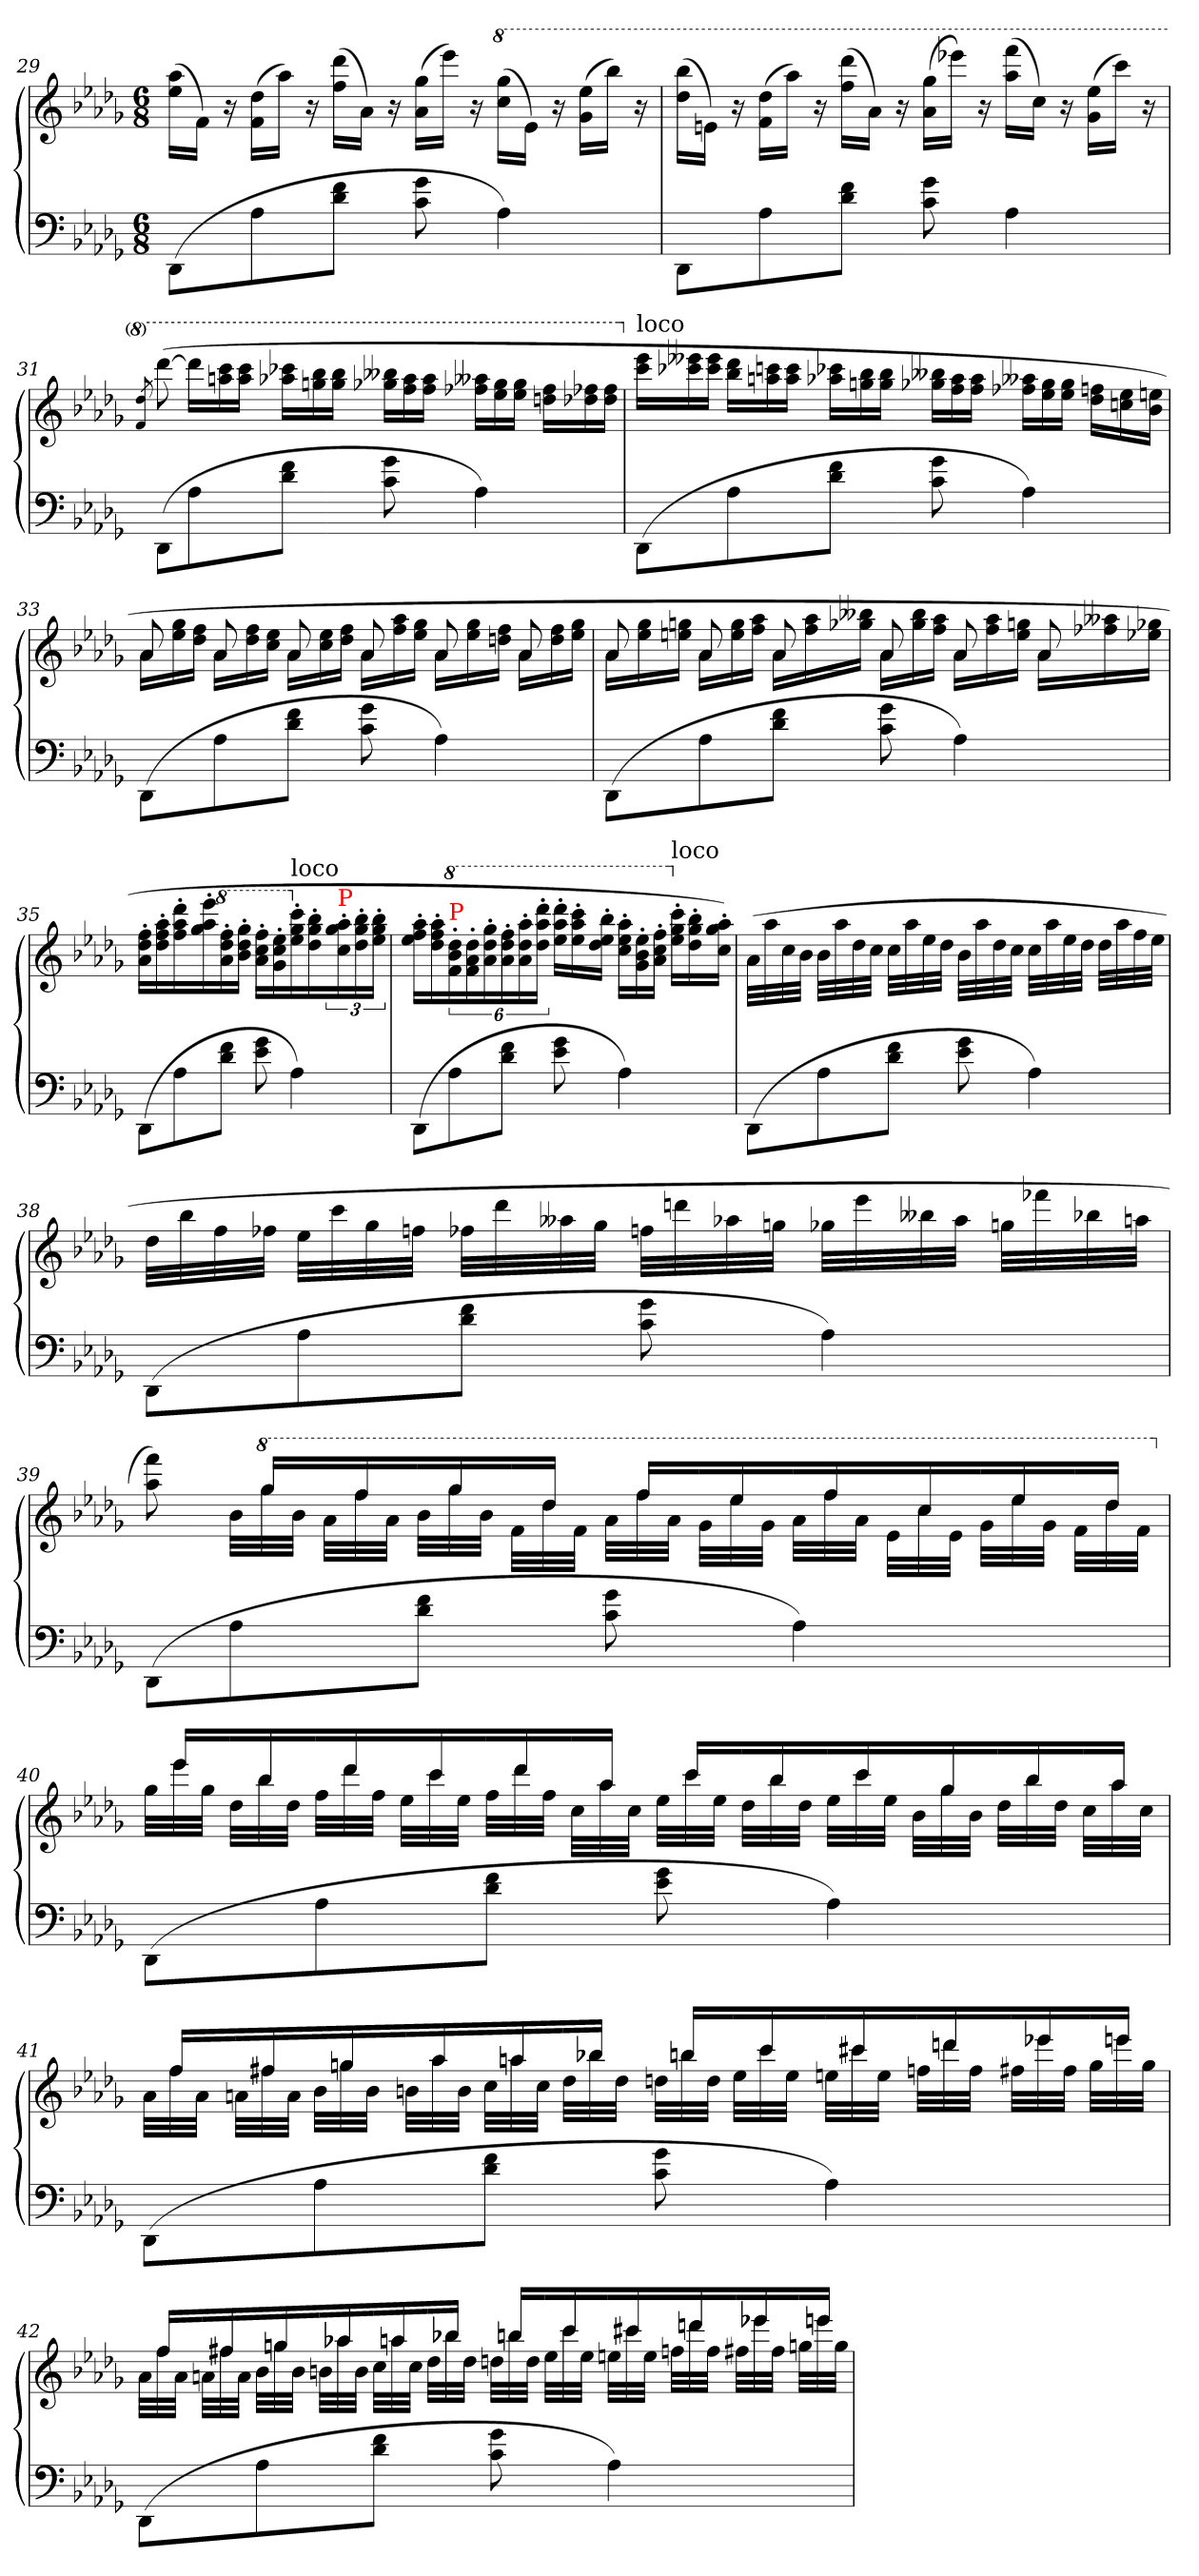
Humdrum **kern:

**kern	**kern
*part1	*part1
*staff2	*staff1
*clefF4	*clefG2
*k[b-e-a-d-g-]	*k[b-e-a-d-g-]
*D-:	*D-:
*M6/8	*M6/8
*	*Xtuplet
=29	=29
(>8DD-L	(>24aa- 24ee-LL
.	24fJJ)
.	24r
8A-	(>24dd- 24fLL
.	24aa-JJ)
.	24r
8f 8d-J	(>24ddd- 24ffLL
.	24a-JJ)
.	24r
8g- 8c	(>24gg- 24a-LL
.	24eee-JJ)
.	24r
*	*8va
4A-)	(>24ggg-\ 24ccc\LL
.	24ee-\JJ)
.	24r
.	(>24eee- 24gg-LL
.	24bbb-JJ)
.	24r
=30	=30
8DD-L	(>24bbb- 24ddd-LL
.	24eenJJ)
.	24r
8A-	(>24ddd- 24ffLL
.	24aaa-JJ)
.	24r
8f 8d-J	(>24dddd- 24fffLL
.	24aa-JJ)
.	24r
8g- 8c	(>24ggg- 24aa-LL
.	24eeee-XJJ)
.	24r
4A-	(>24ffff 24aaa-LL
.	24cccJJ)
.	24r
.	(>24eee- 24gg-LL
.	24ccccJJ)
.	24r
=31	=31
.	8qddd-/ 8qff/
(>8DD-L	(>[8dddd-
8A-	24dddd-LL]
.	24cccc 24aaan
.	24cccc 24aaaJJ
8f 8d-J	24cccc-X 24aaa-XLL
.	24bbb- 24gggn
.	24bbb- 24gggJJ
8g- 8c	24bbb--X 24ggg-XLL
.	24aaa- 24fff
.	24aaa- 24fffJJ
4A-)	24aaa--X 24fff-XLL
.	24ggg- 24eee-
.	24ggg- 24eee-JJ
.	24fff- 24dddnLL
.	24fff-X 24ddd-X
.	24fff- 24ddd-JJ
=32	=32
*	*X8va
!	!LO:TX:a:t=loco
(>8DD-L	24eee- 24cccLL
.	24eee--X 24ccc-X
.	24eee-- 24ccc-JJ
8A-	24ddd- 24bb-LL
.	24cccn 24aan
.	24ccc 24aaJJ
8f 8d-J	24ccc-X 24aa-XLL
.	24bb- 24ggn
.	24bb- 24ggJJ
8g- 8c	24bb--X 24gg-XLL
.	24aa- 24ff
.	24aa- 24ffJJ
4A-)	24aa--X 24ff-XLL
.	24gg- 24ee-j
.	24gg- 24ee-jJJ
.	24ffn 24dd-LL
.	24ee-j 24ccnj
.	24een 24b-jJJ
=33	=33
*	*^
(>8DD-L	8a-	24a-LL
.	.	24gg- 24ee-
.	.	24ff 24dd-JJ
8A-	8a-	24a-LL
.	.	24ff 24dd-
.	.	24ee- 24ccJJ
8f 8d-J	8a-	24a-LL
.	.	24ee- 24cc
.	.	24ff 24dd-JJ
8g- 8c	8a-	24a-LL
.	.	24aa- 24ff
.	.	24gg- 24ee-JJ
4A-)	8a-	24a-LL
.	.	24gg- 24ee-
.	.	24ff 24ddnJJ
.	8a-	24a-LL
.	.	24ff 24dd
.	.	24gg- 24ee-JJ
=34	=34	=34
(>8DD-L	8a-	24a-LL
.	.	24gg- 24ee-
.	.	24ggn 24eenJJ
8A-	8a-	24a-LL
.	.	24gg 24ee
.	.	24aa- 24ffJJ
8f 8d-J	8a-	24a-LL
.	.	24aa- 24ff
.	.	24bb--X 24gg-XJJ
8g- 8c	8a-	24a-LL
.	.	24bb-- 24gg-
.	.	24aa- 24ffJJ
4A-)	8a-	24a-LL
.	.	24aa- 24ff
.	.	24ggn 24eeJJ
.	8a-	24a-LL
.	.	24aa--X 24ff-X
.	.	24gg-X 24ee-XJJ
*	*v	*v
=35	=35
(>8DD-L	16ff'> 16dd-'> 16a-'>LL
.	16aa-'> 16ff'> 16dd-'>
8A-	16ddd-'> 16aa-'> 16ff'>
.	16eee-'> 16aa-'> 16gg-'>
*	*8va
8f 8d-J	16fff'> 16ddd-'> 16aa-'>
.	16ggg-'> 16ddd-'> 16bb-'>JJ
8g- 8e-	16fff'> 16ccc'> 16aa-'>LL
.	16eee-'> 16ccc'> 16gg-'>
*	*X8va
!	!LO:TX:a:t=loco
4A-)	16ccc'> 16gg-'> 16ee-'>
.	16bb-'> 16gg-'> 16dd-'>
*	*tuplet
!	!LO:TX:a:color=red:t=P
.	24aa-'> 24gg-'> 24cc'>
.	24bb-'> 24gg-'> 24dd-'>
.	24bb-'> 24gg-'> 24ee-'>JJ
=36	=36
(>8DD-L	16aa-'> 16ff'> 16ee-'>LL
.	16aa-'> 16ff'> 16dd-'>
*	*8va
!	!LO:TX:a:color=red:t=P
8A-	24ddd-'> 24bb-'> 24ff'>
.	24ddd-'> 24aa-'> 24ff'>
.	24ggg-'> 24ddd-'> 24aa-'>
8f 8d-J	24fff'> 24ddd-'> 24aa-'>
.	24aaa-'> 24ddd-'> 24aa-'>
.	24dddd-'> 24aaa-'> 24ddd-'>JJ
*	*Xtuplet
8g- 8e-	24dddd-'> 24aaa-'> 24eee-'>LL
.	24cccc'> 24aaa-'> 24eee-'>
.	24bbb-'> 24eee-'> 24ddd-'>JJ
4A-)	24aaa-'> 24eee-'> 24ccc'>LL
.	24eee-'> 24bb-'> 24gg-'>
.	24fff'> 24ccc'> 24aa-'>JJ
*	*X8va
!	!LO:TX:a:t=loco
.	24ccc'> 24gg-'> 24ee-'>LL
.	24bb-'> 24gg-'> 24dd-'>
.	24aa-'> 24gg-'> 24cc'>JJ)
=37	=37
(>8DD-L	(>32a-LLL
.	32aa-
.	32cc
.	32b-JJJ
8A-	32b-LLL
.	32aa-
.	32dd-
.	32ccJJJ
8f 8d-J	32ccLLL
.	32aa-
.	32ee-
.	32dd-JJJ
8g- 8e-	32b-LLL
.	32aa-
.	32dd-
.	32ccJJJ
4A-)	32ccLLL
.	32aa-
.	32ee-
.	32dd-JJJ
.	32dd-LLL
.	32aa-
.	32ff
.	32ee-JJJ
=38	=38
(>8DD-L	32dd-LLL
.	32bb-
.	32ff
.	32ff-XJJJ
8A-	32ee-LLL
.	32ccc
.	32gg-
.	32ffnJJJ
8f 8d-J	32ff-XLLL
.	32ddd-
.	32aa--X
.	32gg-JJJ
8g- 8c	32ffnLLL
.	32dddn
.	32aa-X
.	32ggnJJJ
4A-)	32gg-XLLL
.	32eee-
.	32bb--X
.	32aa-JJJ
.	32ggnLLL
.	32fff-X
.	32bb-X
.	32aanJJJ
=39	=39
*	*^
(>8DD-L	8ryy	8fff 8aa-)
8A-	48ryy	48b-LLL
*	*8va	*
.	24ggg-LL	48ggg-
.	.	48bb-JJJ
.	48ryy	48aa-LLL
.	24fff	48fff
.	.	48aa-JJJ
8f 8d-J	48ryy	48bb-LLL
.	24ggg-	48ggg-
.	.	48bb-JJJ
.	48ryy	48ffLLL
.	24ddd-JJ	48ddd-
.	.	48ffJJJ
8g- 8c	48ryy	48aa-LLL
.	24fffLL	48fff
.	.	48aa-JJJ
.	48ryy	48gg-LLL
.	24eee-	48eee-
.	.	48gg-JJJ
4A-)	48ryy	48aa-LLL
.	24fff	48fff
.	.	48aa-JJJ
.	48ryy	48ee-LLL
.	24ccc	48ccc
.	.	48ee-JJJ
.	48ryy	48gg-LLL
.	24eee-	48eee-
.	.	48gg-JJJ
.	48ryy	48ffLLL
.	24ddd-JJ	48ddd-
.	.	48ffJJJ
=40	=40	=40
*	*X8va	*
(>8DD-L	48ryy	48gg-LLL
.	24eee-LL	48eee-
.	.	48gg-JJJ
.	48ryy	48dd-LLL
.	24bb-	48bb-
.	.	48dd-JJJ
8A-	48ryy	48ffLLL
.	24ddd-	48ddd-
.	.	48ffJJJ
.	48ryy	48ee-LLL
.	24ccc	48ccc
.	.	48ee-JJJ
8f 8d-J	48ryy	48ffLLL
.	24ddd-	48ddd-
.	.	48ffJJJ
.	48ryy	48ccLLL
.	24aa-JJ	48aa-
.	.	48ccJJJ
8g- 8e-	48ryy	48ee-LLL
.	24cccLL	48ccc
.	.	48ee-JJJ
.	48ryy	48dd-LLL
.	24bb-	48bb-
.	.	48dd-JJJ
4A-)	48ryy	48ee-LLL
.	24ccc	48ccc
.	.	48ee-JJJ
.	48ryy	48b-LLL
.	24gg-	48gg-
.	.	48b-JJJ
.	48ryy	48dd-LLL
.	24bb-	48bb-
.	.	48dd-JJJ
.	48ryy	48ccLLL
.	24aa-JJ	48aa-
.	.	48ccJJJ
=41	=41	=41
(>8DD-L	48ryy	48a-LLL
.	24ffLL	48ff
.	.	48a-JJJ
.	48ryy	48anLLL
.	24ff#X	48ff#X
.	.	48aJJJ
8A-	48ryy	48b-LLL
.	24ggn	48ggn
.	.	48b-JJJ
.	48ryy	48bnLLL
.	24aa-j	48aa-j
.	.	48bJJJ
8f 8d-J	48ryy	48ccLLL
.	24aan	48aan
.	.	48ccJJJ
.	48ryy	48dd-LLL
.	24bb-XJJ	48bb-X
.	.	48dd-JJJ
8g- 8c	48ryy	48ddnLLL
.	24bbnLL	48bbn
.	.	48ddJJJ
.	48ryy	48ee-LLL
.	24ccc	48ccc
.	.	48ee-JJJ
4A-)	48ryy	48eenLLL
.	24ccc#X	48ccc#X
.	.	48eeJJJ
.	48ryy	48ffnLLL
.	24dddn	48dddn
.	.	48ffJJJ
.	48ryy	48ff#XLLL
.	24eee-X	48eee-X
.	.	48ff#JJJ
.	48ryy	48ggLLL
.	24eeenJJ	48eeen
.	.	48ggJJJ
=42	=42	=42
(>8DD-L	48ryy	48a-LLL
.	24ffLL	48ff
.	.	48a-JJJ
.	48ryy	48anLLL
.	24ff#X	48ff#X
.	.	48aJJJ
8A-	48ryy	48b-LLL
.	24ggn	48ggn
.	.	48b-JJJ
.	48ryy	48bnLLL
.	24aa-X	48aa-X
.	.	48bJJJ
8f 8d-J	48ryy	48ccLLL
.	24aan	48aan
.	.	48ccJJJ
.	48ryy	48dd-LLL
.	24bb-XJJ	48bb-X
.	.	48dd-JJJ
8g- 8c	48ryy	48ddnLLL
.	24bbnLL	48bbn
.	.	48ddJJJ
.	48ryy	48ee-LLL
.	24ccc	48ccc
.	.	48ee-JJJ
4A-)	48ryy	48eenLLL
.	24ccc#X	48ccc#X
.	.	48eeJJJ
.	48ryy	48ffnLLL
.	24dddn	48dddn
.	.	48ffJJJ
.	48ryy	48ff#XLLL
.	24eee-X	48eee-X
.	.	48ff#JJJ
.	48ryy	48ggnLLL
.	24eeenJJ	48eeen
.	.	48ggJJJ
*	*v	*v
=	=
*-	*-
